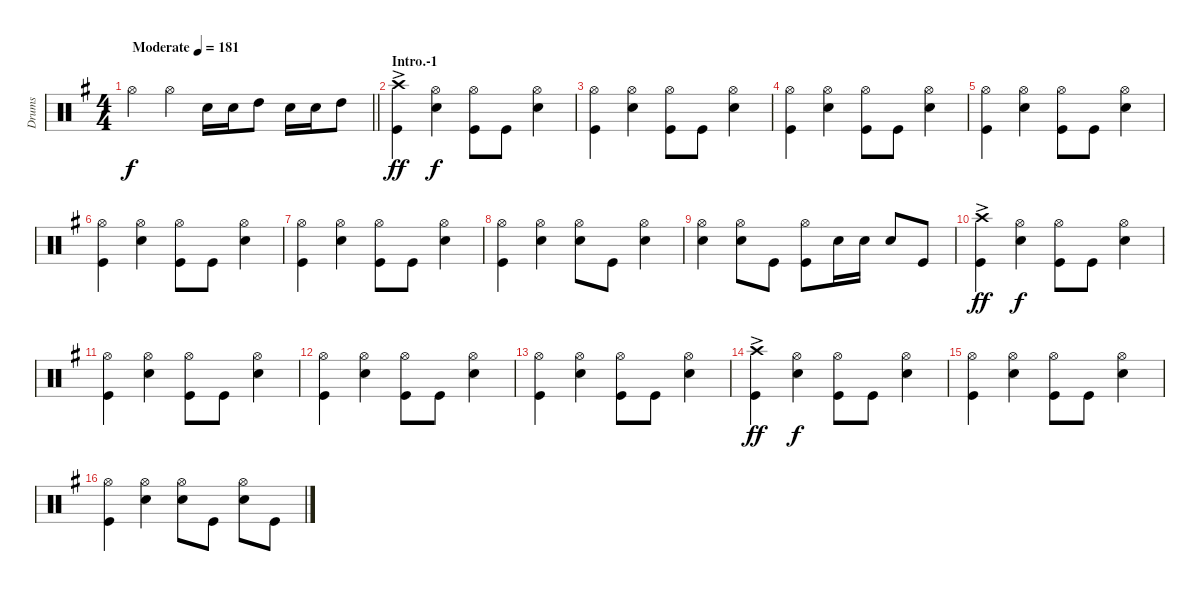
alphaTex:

\track ("Drums" "Drums") {instrument percussion}
\staff {score}
\articulation defaults
\ts (4 4)
\tempo (181 "Moderate")
\clef neutral
\barLineRight lightlight
\ks g "Hi-Hat (open)".4{dy f} "Hi-Hat (open)".4 "Snare (hit) 2".16 "Snare (hit) 2".16 "High Tom (hit)".8 "Snare (hit) 2".16 "Snare (hit) 2".16 "High Tom (hit)".8
|
\section ("" "Intro.-1")
("Kick (hit)" "Crash high (hit)"{ac}).4{dy ff} ("Hi-Hat (open)" "Snare (hit) 2").4{dy f} ("Kick (hit)" "Hi-Hat (open)").8 "Kick (hit)".8 ("Snare (hit) 2" "Hi-Hat (open)").4 |
("Kick (hit)" "Hi-Hat (open)").4 ("Hi-Hat (open)" "Snare (hit) 2").4 ("Kick (hit)" "Hi-Hat (open)").8 "Kick (hit)".8 ("Snare (hit) 2" "Hi-Hat (open)").4 |
("Kick (hit)" "Hi-Hat (open)").4 ("Hi-Hat (open)" "Snare (hit) 2").4 ("Kick (hit)" "Hi-Hat (open)").8 "Kick (hit)".8 ("Snare (hit) 2" "Hi-Hat (open)").4 |
("Kick (hit)" "Hi-Hat (open)").4 ("Hi-Hat (open)" "Snare (hit) 2").4 ("Kick (hit)" "Hi-Hat (open)").8 "Kick (hit)".8 ("Snare (hit) 2" "Hi-Hat (open)").4 |
("Kick (hit)" "Hi-Hat (open)").4 ("Hi-Hat (open)" "Snare (hit) 2").4 ("Kick (hit)" "Hi-Hat (open)").8 "Kick (hit)".8 ("Snare (hit) 2" "Hi-Hat (open)").4 |
("Kick (hit)" "Hi-Hat (open)").4 ("Hi-Hat (open)" "Snare (hit) 2").4 ("Kick (hit)" "Hi-Hat (open)").8 "Kick (hit)".8 ("Snare (hit) 2" "Hi-Hat (open)").4 |
("Kick (hit)" "Hi-Hat (open)").4 ("Hi-Hat (open)" "Snare (hit) 2").4 ("Snare (hit) 2" "Hi-Hat (open)").8 "Kick (hit)".8 ("Snare (hit) 2" "Hi-Hat (open)").4 |
("Snare (hit) 2" "Hi-Hat (open)").4 ("Snare (hit) 2" "Hi-Hat (open)").8 "Kick (hit)".8 ("Kick (hit)" "Hi-Hat (open)").8 "Snare (hit) 2".16 "Snare (hit) 2".16 "Snare (hit) 2".8 "Kick (hit)".8 |
("Kick (hit)" "Crash high (hit)"{ac}).4{dy ff} ("Hi-Hat (open)" "Snare (hit) 2").4{dy f} ("Kick (hit)" "Hi-Hat (open)").8 "Kick (hit)".8 ("Snare (hit) 2" "Hi-Hat (open)").4 |
("Kick (hit)" "Hi-Hat (open)").4 ("Hi-Hat (open)" "Snare (hit) 2").4 ("Kick (hit)" "Hi-Hat (open)").8 "Kick (hit)".8 ("Snare (hit) 2" "Hi-Hat (open)").4 |
("Kick (hit)" "Hi-Hat (open)").4 ("Hi-Hat (open)" "Snare (hit) 2").4 ("Kick (hit)" "Hi-Hat (open)").8 "Kick (hit)".8 ("Snare (hit) 2" "Hi-Hat (open)").4 |
("Kick (hit)" "Hi-Hat (open)").4 ("Hi-Hat (open)" "Snare (hit) 2").4 ("Kick (hit)" "Hi-Hat (open)").8 "Kick (hit)".8 ("Snare (hit) 2" "Hi-Hat (open)").4 |
("Kick (hit)" "Crash high (hit)"{ac}).4{dy ff} ("Hi-Hat (open)" "Snare (hit) 2").4{dy f} ("Kick (hit)" "Hi-Hat (open)").8 "Kick (hit)".8 ("Snare (hit) 2" "Hi-Hat (open)").4 |
("Kick (hit)" "Hi-Hat (open)").4 ("Hi-Hat (open)" "Snare (hit) 2").4 ("Kick (hit)" "Hi-Hat (open)").8 "Kick (hit)".8 ("Snare (hit) 2" "Hi-Hat (open)").4 |
("Kick (hit)" "Hi-Hat (open)").4 ("Hi-Hat (open)" "Snare (hit) 2").4 ("Snare (hit) 2" "Hi-Hat (open)").8 "Kick (hit)".8 ("Hi-Hat (open)" "Snare (hit) 2").8 "Kick (hit)".8
